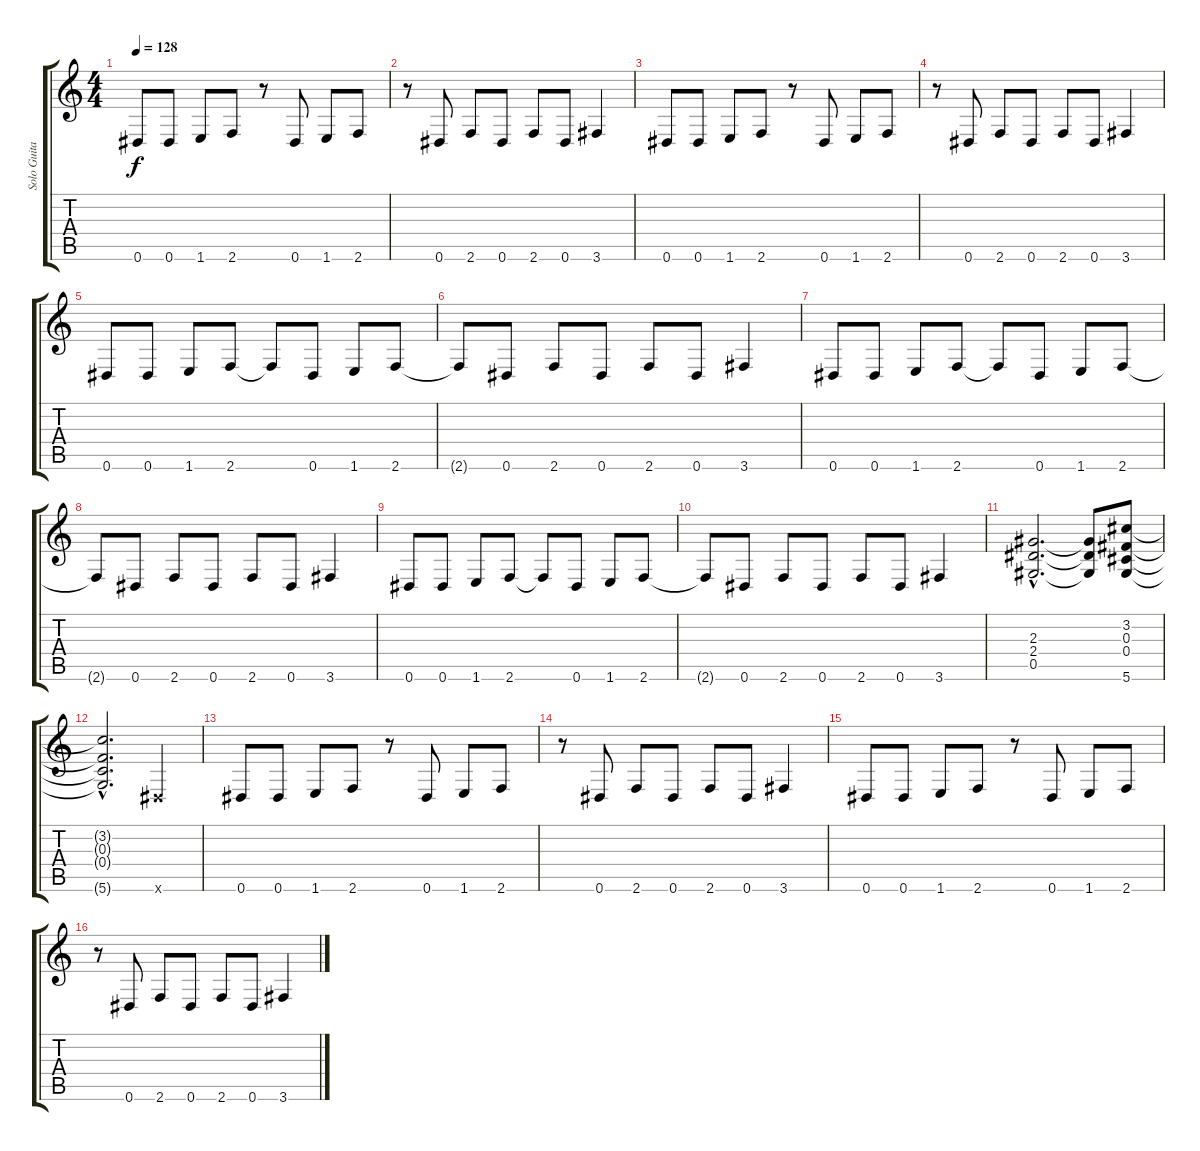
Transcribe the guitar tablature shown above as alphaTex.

\track ("Solo Guitar" "Solo Guita") {instrument overdrivenguitar}
\staff {score tabs}
\tuning (Eb4 Bb3 Gb3 Db3 Ab2 Eb2) {hide}
\ts (4 4)
\tempo 128
\clef g2
\ks c
0.6.8{dy f} 0.6.8 1.6.8 2.6.8 r.8 0.6.8 1.6.8 2.6.8 |
r.8 0.6.8 2.6.8 0.6.8 2.6.8 0.6.8 3.6.4 |
0.6.8 0.6.8 1.6.8 2.6.8 r.8 0.6.8 1.6.8 2.6.8 |
r.8 0.6.8 2.6.8 0.6.8 2.6.8 0.6.8 3.6.4 |
0.6.8 0.6.8 1.6.8 2.6.8 2.6{t}.8 0.6.8 1.6.8 2.6.8 |
2.6{t}.8 0.6.8 2.6.8 0.6.8 2.6.8 0.6.8 3.6.4 |
0.6.8 0.6.8 1.6.8 2.6.8 2.6{t}.8 0.6.8 1.6.8 2.6.8 |
2.6{t}.8 0.6.8 2.6.8 0.6.8 2.6.8 0.6.8 3.6.4 |
0.6.8 0.6.8 1.6.8 2.6.8 2.6{t}.8 0.6.8 1.6.8 2.6.8 |
2.6{t}.8 0.6.8 2.6.8 0.6.8 2.6.8 0.6.8 3.6.4 |
(2.3{hac} 2.4{hac} 0.5{hac}).2{d} (2.3{t} 2.4{t} 0.5{t}).8 (3.2 0.3 0.4 5.6).8 |
(3.2{hac t} 0.3{hac t} 0.4{hac t} 5.6{hac t}).2{d} 0.6{x}.4 |
0.6.8 0.6.8 1.6.8 2.6.8 r.8 0.6.8 1.6.8 2.6.8 |
r.8 0.6.8 2.6.8 0.6.8 2.6.8 0.6.8 3.6.4 |
0.6.8 0.6.8 1.6.8 2.6.8 r.8 0.6.8 1.6.8 2.6.8 |
r.8 0.6.8 2.6.8 0.6.8 2.6.8 0.6.8 3.6.4
